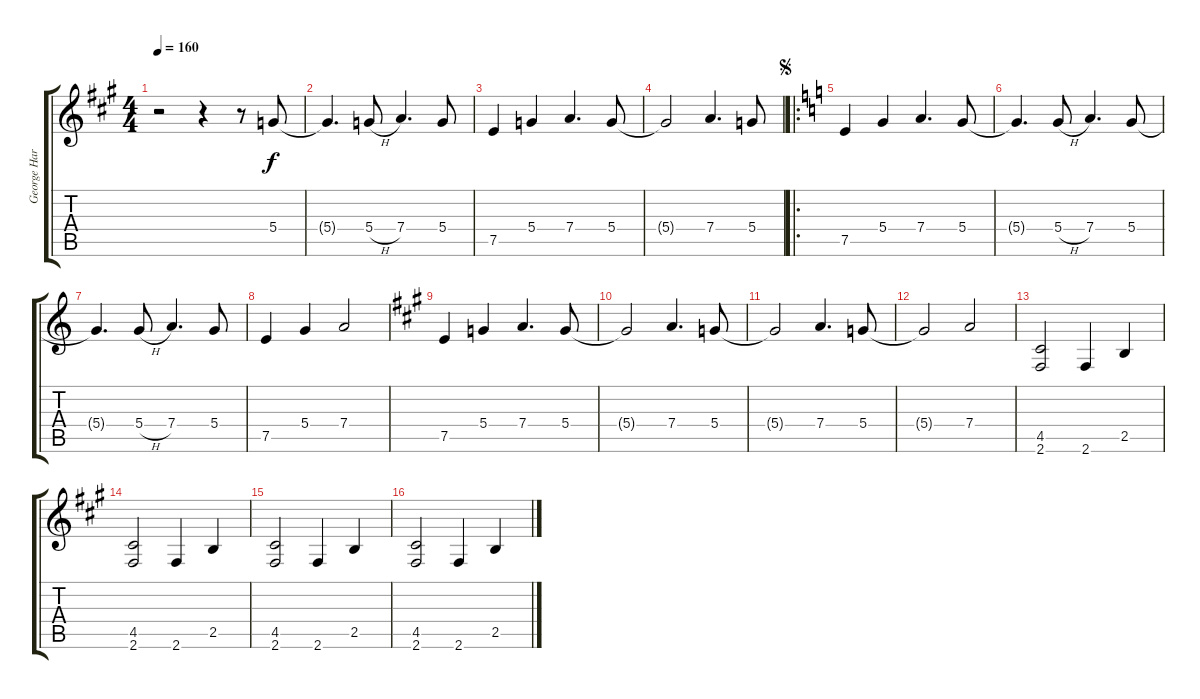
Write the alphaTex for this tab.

\track ("George Harrison (Gtr. 2)" "George Har") {instrument overdrivenguitar}
\staff {score tabs}
\tuning (E4 B3 G3 D3 A2 E2) {hide}
\ts (4 4)
\tempo 160
\clef g2
\ks a
r.2{dy f instrument overdrivenguitar} r.4 r.8 5.4.8 |
5.4{t}.4{d} 5.4{h}.8 7.4.4{d} 5.4.8 |
7.5.4 5.4.4 7.4.4{d} 5.4.8 |
5.4{t}.2 7.4.4{d} 5.4.8 |
\ro
\jump segno
\ks c
7.5.4 5.4.4 7.4.4{d} 5.4.8 |
5.4{t}.4{d} 5.4{h}.8 7.4.4{d} 5.4.8 |
5.4{t}.4{d} 5.4{h}.8 7.4.4{d} 5.4.8 |
7.5.4 5.4.4 7.4.2 |
\ks a
7.5.4 5.4.4 7.4.4{d} 5.4.8 |
5.4{t}.2 7.4.4{d} 5.4.8 |
5.4{t}.2 7.4.4{d} 5.4.8 |
5.4{t}.2 7.4.2 |
(4.5 2.6).2 2.6.4 2.5.4 |
(4.5 2.6).2 2.6.4 2.5.4 |
(4.5 2.6).2 2.6.4 2.5.4 |
(4.5 2.6).2 2.6.4 2.5.4
